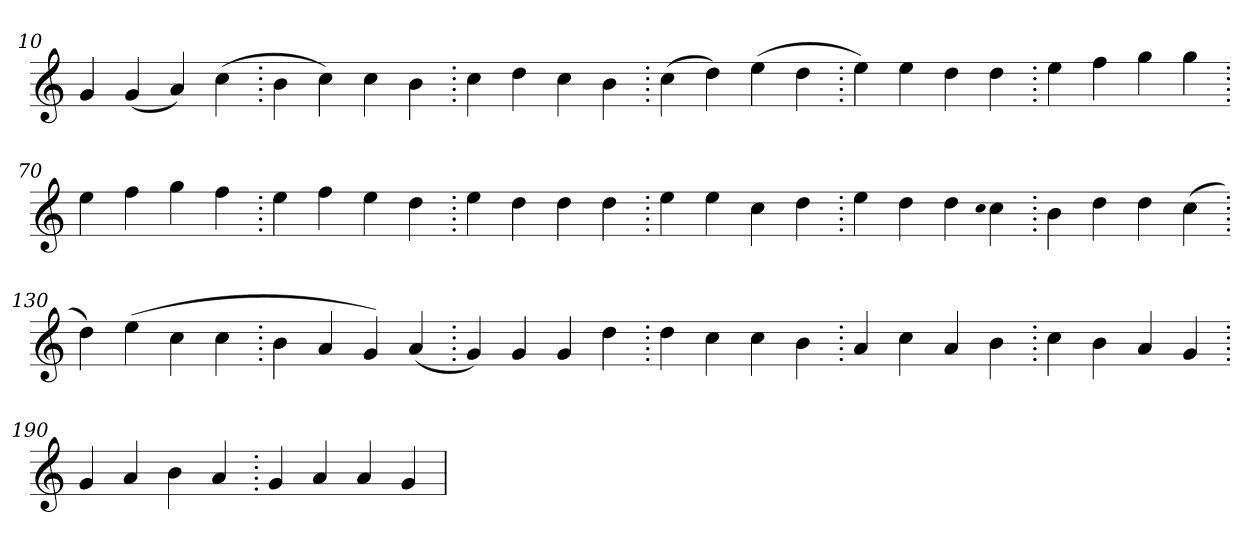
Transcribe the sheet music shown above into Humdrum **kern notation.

**kern
*part1
*staff1
*clefG2
=10.
4g
(>4g
4a)
(>4cc
=20.
4b
4cc)
4cc
4b
=30.
4cc
4dd
4cc
4b
=40.
(>4cc
4dd)
(>4ee
4dd
=50.
4ee)
4ee
4dd
4dd
=60.
4ee
4ff
4gg
4gg
=70.
4ee
4ff
4gg
4ff
=80.
4ee
4ff
4ee
4dd
=90.
4ee
4dd
4dd
4dd
=100.
4ee
4ee
4cc
4dd
=110.
4ee
4dd
4dd
qqcc
4cc
=120.
4b
4dd
4dd
(>4cc
=130.
4dd)
(>4ee
4cc
4cc
=140.
4b
4a
4g)
(>4a
=150.
4g)
4g
4g
4dd
=160.
4dd
4cc
4cc
4b
=170.
4a
4cc
4a
4b
=180.
4cc
4b
4a
4g
=190.
4g
4a
4b
4a
=200.
4g
4a
4a
4g
=
*-
